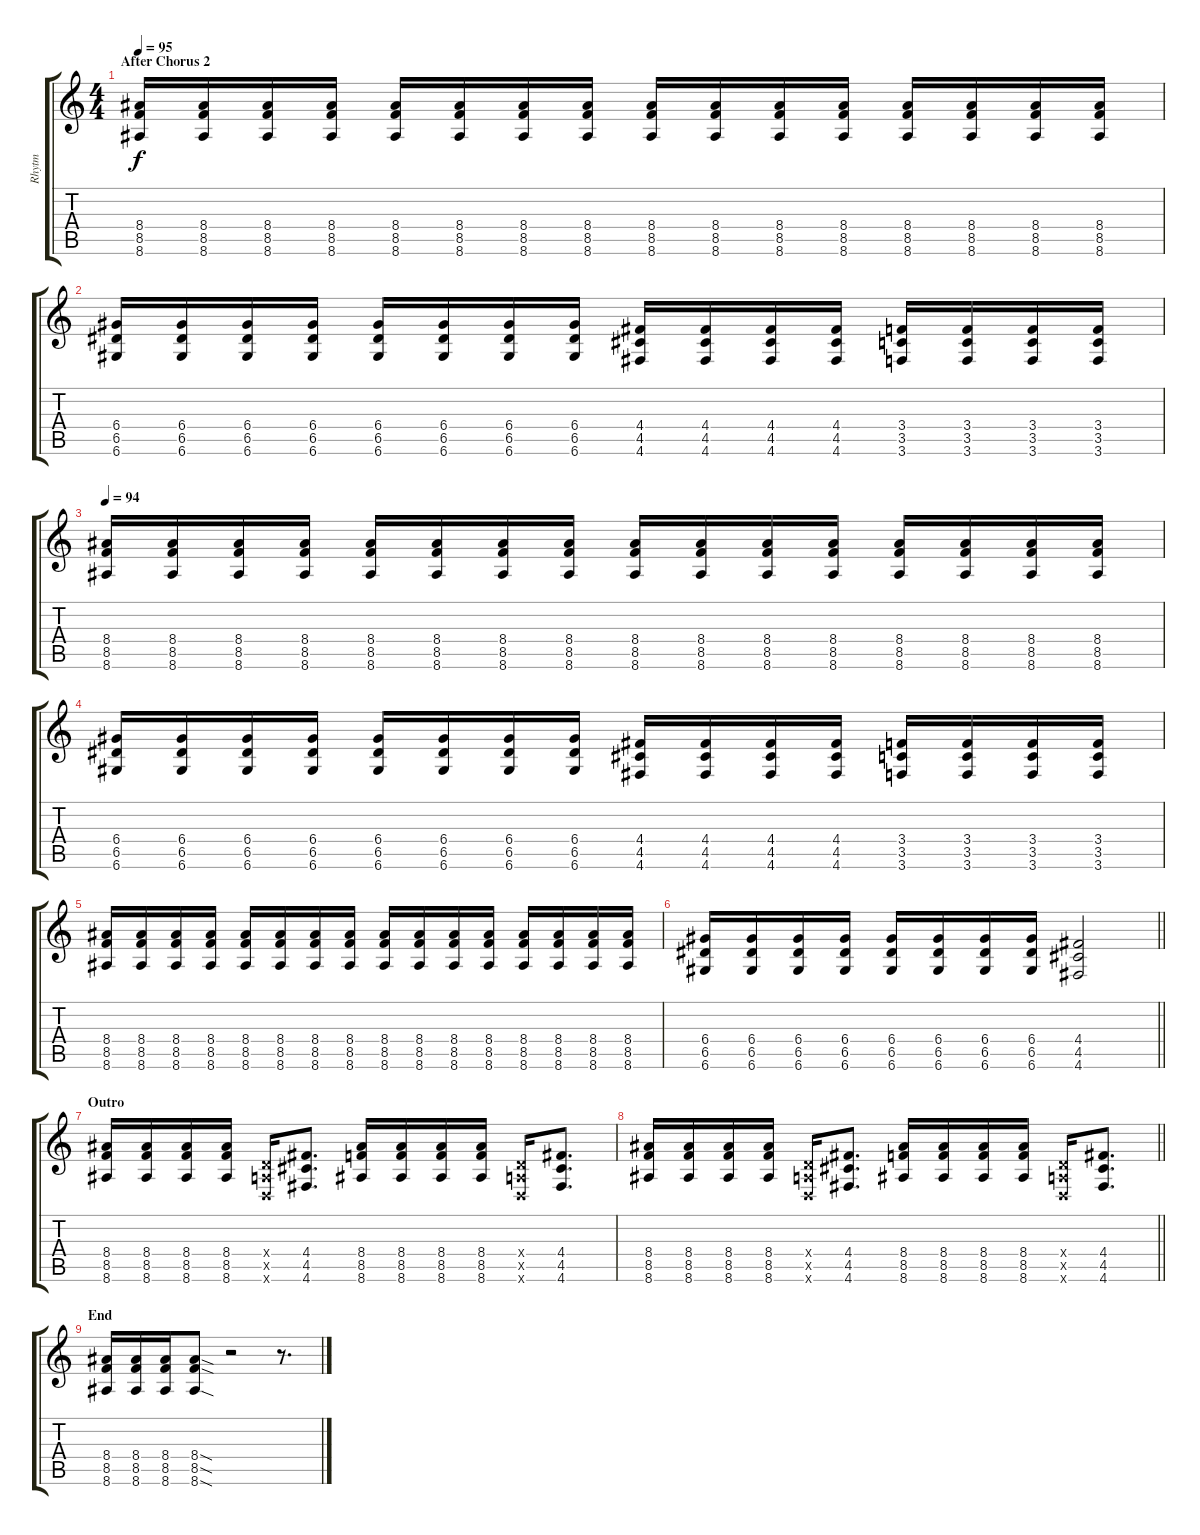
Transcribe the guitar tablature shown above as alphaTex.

\track ("Rhytm" "Rhytm") {instrument distortionguitar}
\staff {score tabs}
\tuning (E4 B3 G3 D3 A2 D2) {hide}
\ts (4 4)
\section ("" "After Chorus 2")
\tempo 95
\clef g2
\ks c
(8.4 8.5 8.6).16{dy f} (8.4 8.5 8.6).16 (8.4 8.5 8.6).16 (8.4 8.5 8.6).16 (8.4 8.5 8.6).16 (8.4 8.5 8.6).16 (8.4 8.5 8.6).16 (8.4 8.5 8.6).16 (8.4 8.5 8.6).16 (8.4 8.5 8.6).16 (8.4 8.5 8.6).16 (8.4 8.5 8.6).16 (8.4 8.5 8.6).16 (8.4 8.5 8.6).16 (8.4 8.5 8.6).16 (8.4 8.5 8.6).16 |
(6.4 6.5 6.6).16 (6.4 6.5 6.6).16 (6.4 6.5 6.6).16 (6.4 6.5 6.6).16 (6.4 6.5 6.6).16 (6.4 6.5 6.6).16 (6.4 6.5 6.6).16 (6.4 6.5 6.6).16 (4.4 4.5 4.6).16 (4.4 4.5 4.6).16 (4.4 4.5 4.6).16 (4.4 4.5 4.6).16 (3.4 3.5 3.6).16 (3.4 3.5 3.6).16 (3.4 3.5 3.6).16 (3.4 3.5 3.6).16 |
\tempo 94
(8.4 8.5 8.6).16 (8.4 8.5 8.6).16 (8.4 8.5 8.6).16 (8.4 8.5 8.6).16 (8.4 8.5 8.6).16 (8.4 8.5 8.6).16 (8.4 8.5 8.6).16 (8.4 8.5 8.6).16 (8.4 8.5 8.6).16 (8.4 8.5 8.6).16 (8.4 8.5 8.6).16 (8.4 8.5 8.6).16 (8.4 8.5 8.6).16 (8.4 8.5 8.6).16 (8.4 8.5 8.6).16 (8.4 8.5 8.6).16 |
(6.4 6.5 6.6).16 (6.4 6.5 6.6).16 (6.4 6.5 6.6).16 (6.4 6.5 6.6).16 (6.4 6.5 6.6).16 (6.4 6.5 6.6).16 (6.4 6.5 6.6).16 (6.4 6.5 6.6).16 (4.4 4.5 4.6).16 (4.4 4.5 4.6).16 (4.4 4.5 4.6).16 (4.4 4.5 4.6).16 (3.4 3.5 3.6).16 (3.4 3.5 3.6).16 (3.4 3.5 3.6).16 (3.4 3.5 3.6).16 |
(8.4 8.5 8.6).16 (8.4 8.5 8.6).16 (8.4 8.5 8.6).16 (8.4 8.5 8.6).16 (8.4 8.5 8.6).16 (8.4 8.5 8.6).16 (8.4 8.5 8.6).16 (8.4 8.5 8.6).16 (8.4 8.5 8.6).16 (8.4 8.5 8.6).16 (8.4 8.5 8.6).16 (8.4 8.5 8.6).16 (8.4 8.5 8.6).16 (8.4 8.5 8.6).16 (8.4 8.5 8.6).16 (8.4 8.5 8.6).16 |
\barLineRight lightlight
(6.4 6.5 6.6).16 (6.4 6.5 6.6).16 (6.4 6.5 6.6).16 (6.4 6.5 6.6).16 (6.4 6.5 6.6).16 (6.4 6.5 6.6).16 (6.4 6.5 6.6).16 (6.4 6.5 6.6).16 (4.4 4.5 4.6).2 |
\section ("" "Outro")
(8.4 8.5 8.6).16 (8.4 8.5 8.6).16 (8.4 8.5 8.6).16 (8.4 8.5 8.6).16 (0.4{x} 0.5{x} 0.6{x}).16 (4.4 4.5 4.6).8{d} (8.4 8.5 8.6).16 (8.4 8.5 8.6).16 (8.4 8.5 8.6).16 (8.4 8.5 8.6).16 (0.4{x} 0.5{x} 0.6{x}).16 (4.4 4.5 4.6).8{d} |
\barLineRight lightlight
(8.4 8.5 8.6).16 (8.4 8.5 8.6).16 (8.4 8.5 8.6).16 (8.4 8.5 8.6).16 (0.4{x} 0.5{x} 0.6{x}).16 (4.4 4.5 4.6).8{d} (8.4 8.5 8.6).16 (8.4 8.5 8.6).16 (8.4 8.5 8.6).16 (8.4 8.5 8.6).16 (0.4{x} 0.5{x} 0.6{x}).16 (4.4 4.5 4.6).8{d} |
\section ("" "End")
(8.4 8.5 8.6).16 (8.4 8.5 8.6).16 (8.4 8.5 8.6).16 (8.4{sod} 8.5{sod} 8.6{sod}).8 r.2 r.8{d}
